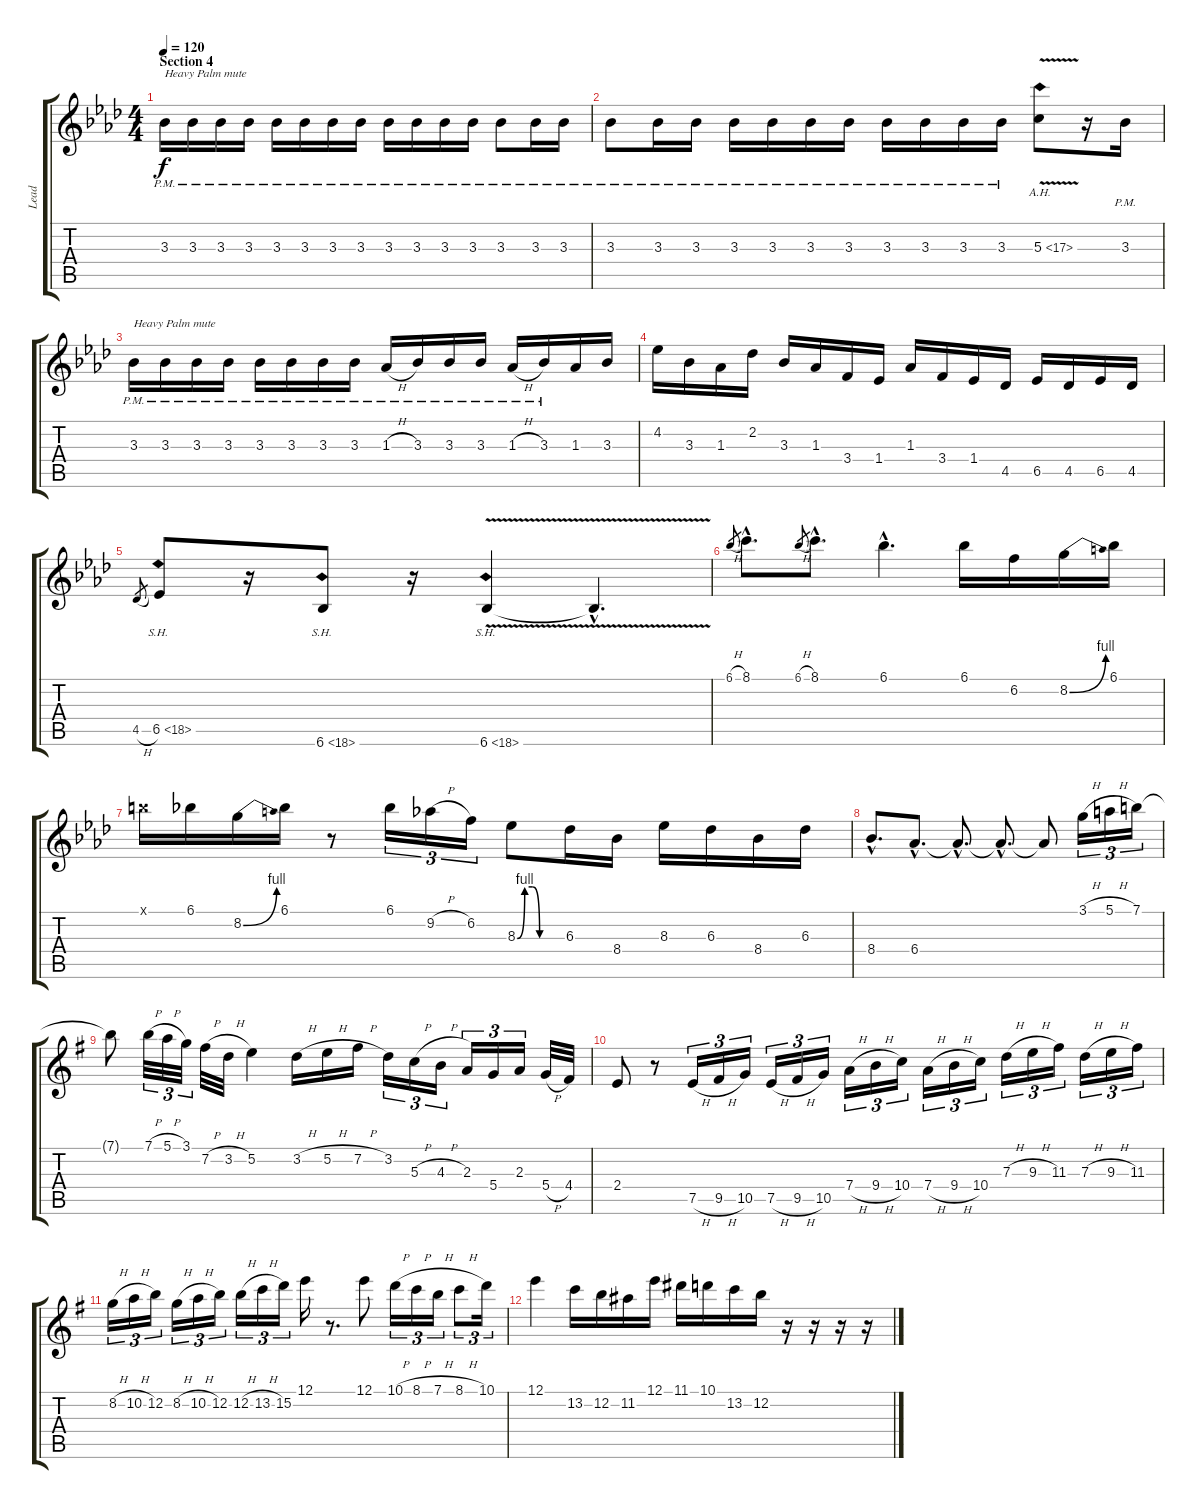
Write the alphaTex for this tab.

\track ("Lead" "Lead") {instrument overdrivenguitar}
\staff {score tabs}
\tuning (E4 B3 G3 D3 A2 E2) {hide}
\ts (4 4)
\section ("" "Section 4")
\tempo 120
\clef g2
\ks ab
3.3{pm}.16{txt "Heavy Palm mute" dy f} 3.3{pm}.16 3.3{pm}.16 3.3{pm}.16 3.3{pm}.16 3.3{pm}.16 3.3{pm}.16 3.3{pm}.16 3.3{pm}.16 3.3{pm}.16 3.3{pm}.16 3.3{pm}.16 3.3{pm}.8 3.3{pm}.16 3.3{pm}.16 |
3.3{pm}.8 3.3{pm}.16 3.3{pm}.16 3.3{pm}.16 3.3{pm}.16 3.3{pm}.16 3.3{pm}.16 3.3{pm}.16 3.3{pm}.16 3.3{pm}.16 3.3{pm}.16 5.3{ah 12 v}.8 r.16 3.3{pm}.16 |
3.3{pm}.16{txt "Heavy Palm mute"} 3.3{pm}.16 3.3{pm}.16 3.3{pm}.16 3.3{pm}.16 3.3{pm}.16 3.3{pm}.16 3.3{pm}.16 1.3{h pm}.16 3.3{pm}.16 3.3{pm}.16 3.3{pm}.16 1.3{h pm}.16 3.3{pm}.16 1.3.16 3.3.16 |
4.2.16 3.3.16 1.3.16 2.2.16 3.3.16 1.3.16 3.4.16 1.4.16 1.3.16 3.4.16 1.4.16 4.5.16 6.5.16 4.5.16 6.5.16 4.5.16 |
4.5{h}.8{gr} 6.5{sh 12}.8 r.16 6.6{sh 12}.8 r.16 6.6{sh 12 v}.4 6.6{hac t}.4{d} |
6.1{h}.8{gr} 8.1{hac}.8{d} 6.1{h}.8{gr} 8.1{hac}.8{d} 6.1{hac}.4{d} 6.1.16 6.2.16 8.2{be (bend 0 0 60 4)}.16 6.1.16 |
7.1{x}.16 6.1.16 8.2{be (bend 0 0 60 4)}.16 6.1.16 r.8 6.1.16{tu (3 2)} 9.2{h}.16{tu (3 2)} 6.2.16{tu (3 2)} 8.3{be (custom 0 0 10 4 20 4 30 0 60 0)}.8 6.3.16 8.4.16 8.3.16 6.3.16 8.4.16 6.3.16 |
8.4{hac}.8{d} 6.4{hac}.8{d} 6.4{hac t}.8{d} 6.4{hac t}.8{d} 6.4{t}.8 3.1{h}.16{tu (3 2)} 5.1{h}.16{tu (3 2)} 7.1.16{tu (3 2)} |
\ks g
7.1{t}.8 7.1{h}.32{tu (3 2)} 5.1{h}.32{tu (3 2)} 3.1.32{tu (3 2)} 7.2{h}.32 3.2{h}.32 5.2.4 3.2{h}.16 5.2{h}.16 7.2{h}.16 3.2.16{tu (3 2)} 5.3{h}.16{tu (3 2)} 4.3{h}.16{tu (3 2)} 2.3.16{tu (3 2)} 5.4.16{tu (3 2)} 2.3.16{tu (3 2)} 5.4{h}.32 4.4.32 |
2.4.8 r.8 7.5{h}.16{tu (3 2)} 9.5{h}.16{tu (3 2)} 10.5.16{tu (3 2)} 7.5{h}.16{tu (3 2)} 9.5{h}.16{tu (3 2)} 10.5.16{tu (3 2)} 7.4{h}.16{tu (3 2)} 9.4{h}.16{tu (3 2)} 10.4.16{tu (3 2)} 7.4{h}.16{tu (3 2)} 9.4{h}.16{tu (3 2)} 10.4.16{tu (3 2)} 7.3{h}.16{tu (3 2)} 9.3{h}.16{tu (3 2)} 11.3.16{tu (3 2)} 7.3{h}.16{tu (3 2)} 9.3{h}.16{tu (3 2)} 11.3.16{tu (3 2)} |
8.2{h}.16{tu (3 2)} 10.2{h}.16{tu (3 2)} 12.2.16{tu (3 2)} 8.2{h}.16{tu (3 2)} 10.2{h}.16{tu (3 2)} 12.2.16{tu (3 2)} 12.2{h}.16{tu (3 2)} 13.2{h}.16{tu (3 2)} 15.2.16{tu (3 2)} 12.1.16 r.8{d} 12.1.8 10.1{h}.16{tu (3 2)} 8.1{h}.16{tu (3 2)} 7.1{h}.16{tu (3 2)} 8.1{h}.8{tu (3 2)} 10.1.16{tu (3 2)} |
12.1.4 13.2.16 12.2.16 11.2.16 12.1.16 11.1.16 10.1.16 13.2.16 12.2.16 r.16 r.16 r.16 r.16
